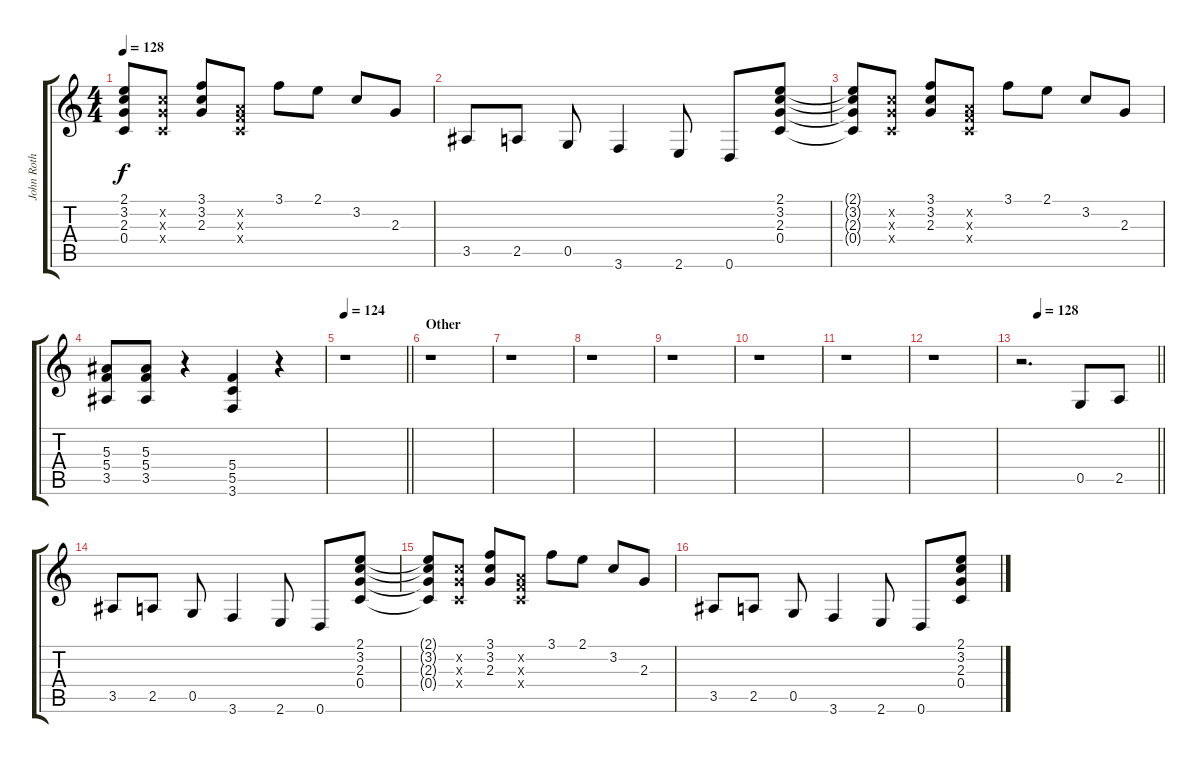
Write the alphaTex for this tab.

\track ("John Roth" "John Roth") {instrument distortionguitar}
\staff {score tabs}
\tuning (D4 A3 F3 C3 G2 D2) {hide}
\ts (4 4)
\tempo 128
\clef g2
\ks c
(2.1{t} 3.2{t} 2.3{t} 0.4{t}).8{dy f} (3.2{x} 2.3{x} 0.4{x}).8 (3.1 3.2 2.3).8 (0.2{x} 0.3{x} 0.4{x}).8 3.1.8 2.1.8 3.2.8 2.3.8 |
3.5.8 2.5.8 0.5.8 3.6.4 2.6.8 0.6.8 (2.1 3.2 2.3 0.4).8 |
(2.1{t} 3.2{t} 2.3{t} 0.4{t}).8 (3.2{x} 2.3{x} 0.4{x}).8 (3.1 3.2 2.3).8 (0.2{x} 0.3{x} 0.4{x}).8 3.1.8 2.1.8 3.2.8 2.3.8 |
(5.3 5.4 3.5).8 (5.3 5.4 3.5).8 r.4 (5.4 5.5 3.6).4 r.4 |
\tempo 124
\barLineRight lightlight
r.1 |
\section ("" "Other")
r.1 |
r.1 |
r.1 |
r.1 |
r.1 |
r.1 |
r.1 |
\tempo (128 0.125)
\barLineRight lightlight
r.2{d} 0.5.8 2.5.8 |
\section ("" "")
3.5.8 2.5.8 0.5.8 3.6.4 2.6.8 0.6.8 (2.1 3.2 2.3 0.4).8 |
(2.1{t} 3.2{t} 2.3{t} 0.4{t}).8 (3.2{x} 2.3{x} 0.4{x}).8 (3.1 3.2 2.3).8 (0.2{x} 0.3{x} 0.4{x}).8 3.1.8 2.1.8 3.2.8 2.3.8 |
3.5.8 2.5.8 0.5.8 3.6.4 2.6.8 0.6.8 (2.1 3.2 2.3 0.4).8
